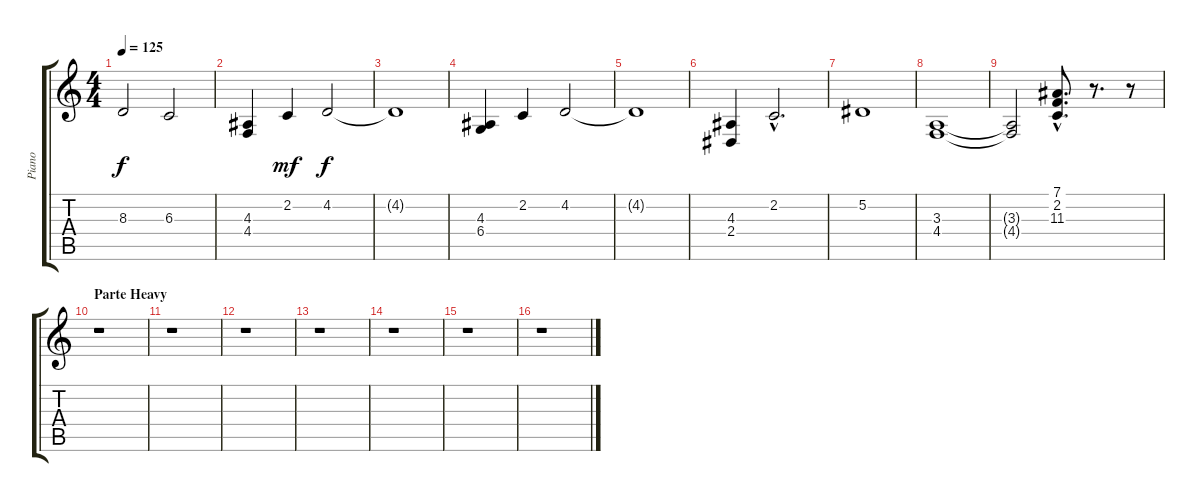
\track ("Piano" "Piano") {instrument electricgrandpiano}
\staff {score tabs}
\tuning (Eb4 Bb3 Gb3 Db3 Ab2 Eb2) {hide}
\ts (4 4)
\tempo 125
\clef g2
\ks c
8.3.2{dy f} 6.3.2 |
(4.3 4.4).4 2.2.4{dy mf} 4.2.2{dy f} |
4.2{t}.1 |
(4.3 6.4).4 2.2.4 4.2.2 |
4.2{t}.1 |
(4.3 2.4).4 2.2{hac}.2{d} |
5.2.1 |
(3.3 4.4).1 |
(3.3{t} 4.4{t}).2 (7.1{hac} 2.2{hac} 11.3{hac}).8{d} r.8{d} r.8 |
\section ("" "Parte Heavy")
r.1 |
r.1 |
r.1 |
r.1 |
r.1 |
r.1 |
r.1
